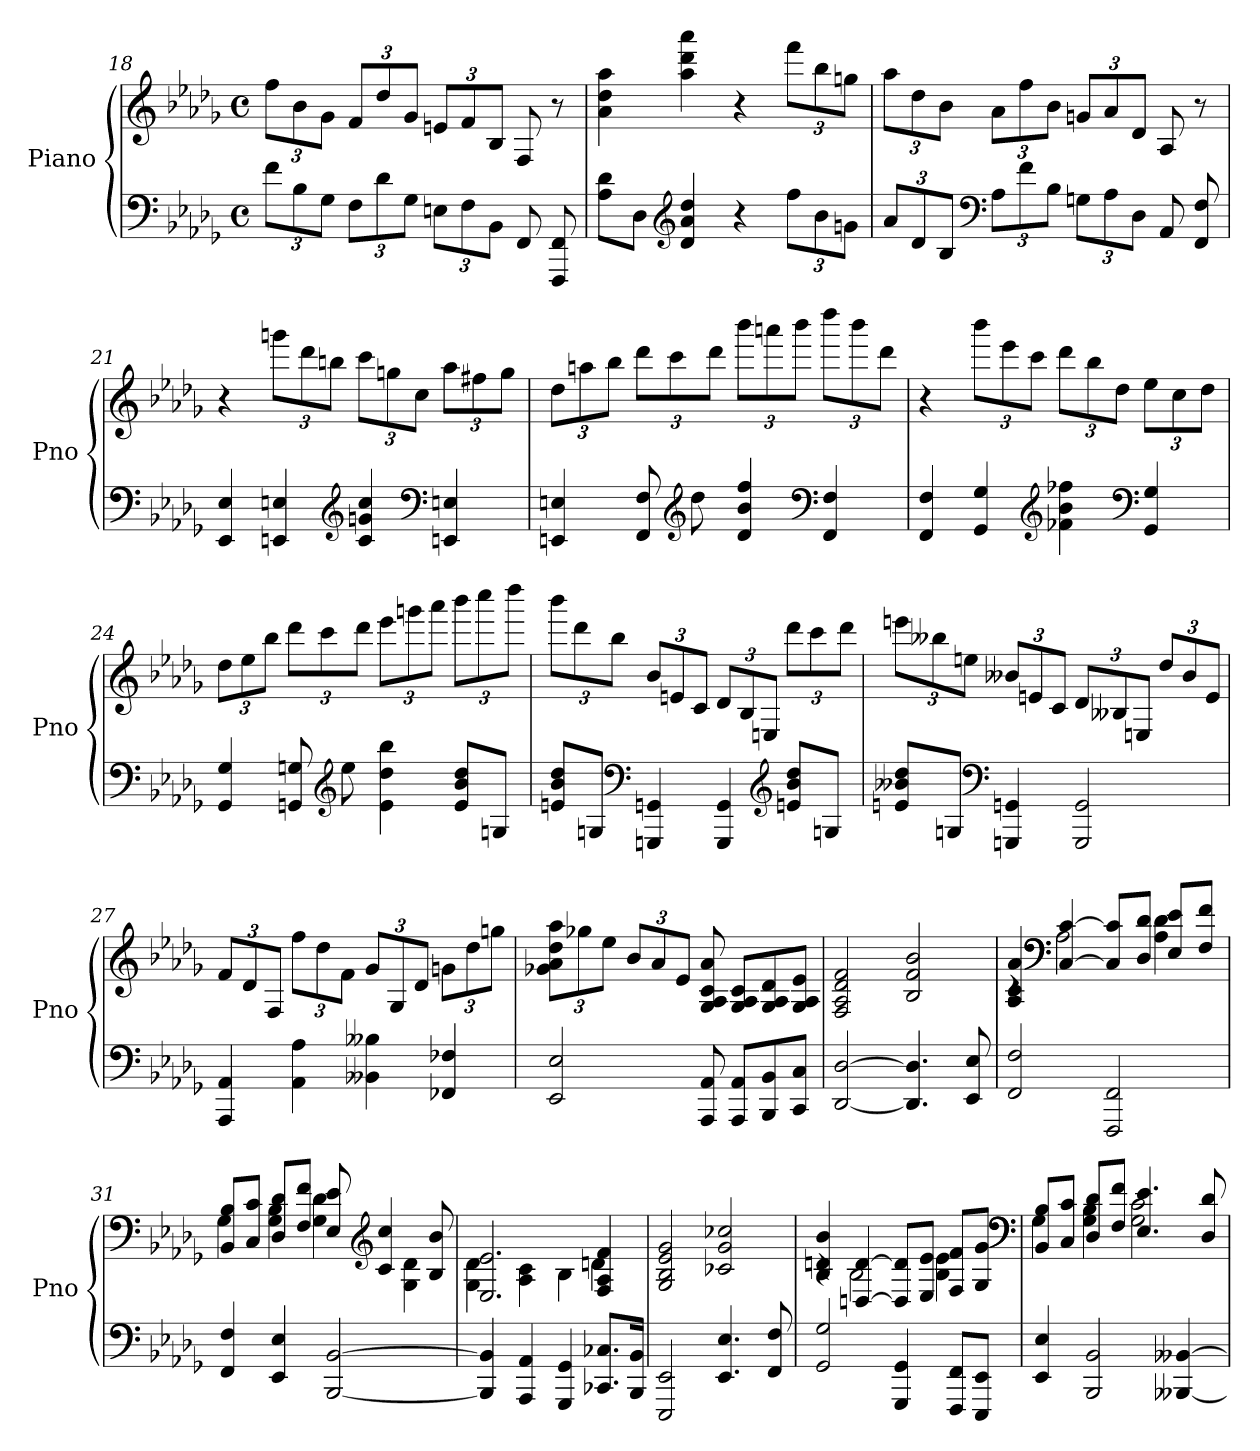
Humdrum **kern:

**kern	**kern
*part1	*part1
*staff2	*staff1
*I"Piano	*
*I'Pno	*
*clefF4	*clefG2
*k[b-e-a-d-g-]	*k[b-e-a-d-g-]
*b-:	*b-:
*M4/4	*M4/4
*met(c)	*met(c)
=18	=18
12fL	12ffL
12B-	12b-
12G-J	12g-J
12FL	12fL
12d-	12dd-
12G-J	12g-J
12EnL	12enL
12F	12f
12BB-J	12B-J
8FF	8F
8FFF 8FF	8r
=19	=19
8A- 8d-L	4a- 4dd- 4aa-
8D-J	.
*clefG2	*
4d- 4a- 4dd-	4aa- 4ddd- 4aaa-
4r	4r
12ffL	12fffL
12b-	12bb-
12gnJ	12ggnJ
=20	=20
12a-L	12aa-L
12d-	12dd-
12B-J	12b-J
*clefF4	*
12A-L	12a-L
12f	12ff
12B-J	12b-J
12GnL	12gnL
12A-	12a-
12D-J	12d-J
8AA-	8A-
8FF 8F	8r
=21	=21
4EE- 4E-	4r
4EEn 4En	12gggnL
.	12ddd-
.	12bbnJ
*clefG2	*
4c 4gn 4cc	12cccL
.	12ggn
.	12ccJ
*clefF4	*
4EEn 4En	12aa-L
.	12ff#X
.	12ggJ
=22	=22
4EEn 4En	12dd-L
.	12aan
.	12bb-J
8FF 8F	12ddd-L
.	12ccc
*clefG2	*
8dd-	.
.	12ddd-J
4d- 4b- 4ff	12bbb-L
.	12aaan
.	12bbb-J
*clefF4	*
4FF 4F	12dddd-L
.	12bbb-
.	12ddd-J
=23	=23
4FF 4F	4r
4GG- 4G-	12bbb-L
.	12eee-
.	12cccJ
*clefG2	*
4f-X 4b- 4ff-X	12ddd-L
.	12bb-
.	12dd-J
*clefF4	*
4GG- 4G-	12ee-L
.	12cc
.	12dd-J
=24	=24
4GG- 4G-	12dd-L
.	12ee-
.	12bb-J
8GGn 8Gn	12ddd-L
.	12ccc
*clefG2	*
8ee-	.
.	12ddd-J
4e- 4dd- 4bb-	12eee-L
.	12gggn
.	12aaa-J
8e- 8b- 8dd-L	12bbb-L
.	12cccc
8GnJ	.
.	12dddd-J
=25	=25
8en 8b- 8dd-L	12bbb-L
.	12ddd-
8GnJ	.
.	12bb-J
*clefF4	*
4GGGn 4GGn	12b-L
.	12en
.	12cJ
4GGG 4GG	12d-L
.	12B-
.	12EnJ
*clefG2	*
8en 8b- 8dd-L	12ddd-L
.	12ccc
8GnJ	.
.	12ddd-J
=26	=26
8en 8b--X 8dd-L	12eeenL
.	12bb--X
8GnJ	.
.	12eenJ
*clefF4	*
4GGGn 4GGn	12b--XL
.	12en
.	12cJ
2GGG 2GG	12d-L
.	12B--X
.	12EnJ
.	12dd-L
.	12b--
.	12eJ
=27	=27
4AAA- 4AA-	12fL
.	12d-
.	12FJ
4AA- 4A-	12ffL
.	12dd-
.	12fJ
4BB--X 4B--X	12g-L
.	12G-
.	12d-J
4FF-X 4F-X	12gnL
.	12dd-
.	12ggnJ
=28	=28
2EE- 2E-	12g-X 12a- 12dd- 12aa-L
.	12gg-X
.	12ee-J
.	12b-L
.	12a-
.	12e-J
8AAA- 8AA-	8G- 8A- 8c 8a-
8AAA- 8AA-L	8G- 8A- 8cL
8BBB- 8BB-	8G- 8A- 8d-
8CC 8CJ	8G- 8A- 8e-J
=29	=29
[2DD- [2D-	2F 2A- 2d- 2f
4.DD-] 4.D-]	2B- 2f 2b-
8EE- 8E-	.
=30	=30
*	*^
2FF 2F	4A- 4c 4a-	4rc
*	*clefF4	*
.	[4C [4c	2A-
2FFF 2FF	8C] 8c]L	.
.	8D- 8d-J	.
.	8E- 8e-L	4A- 4d-
.	8F 8fJ	.
=31	=31	=31
4FF 4F	8BB- 8B-L	4G-
.	8C 8cJ	.
4EE- 4E-	8D- 8d-L	4G- 4B-
.	8F 8fJ	.
[2BBB- [2BB-	8E- 8e-	4G- 4d-
*	*clefG2	*
.	4c 4cc	.
.	.	4G- 4d-
.	8B- 8b-	.
=32	=32	=32
4BBB-] 4BB-]	2.E- 2.e-	4G- 4d-
4AAA- 4AA-	.	4A- 4c
4GGG- 4GG-	.	4B-
8.CC-X 8.C-XL	4F 4A- 4f	4dn
16BBB- 16BB-Jk	.	.
*	*v	*v
=33	=33
2EEE- 2EE-	2G- 2B- 2e- 2g-
4.EE- 4.E-	2c-X 2g- 2cc-X
8FF 8F	.
=34	=34
*	*^
2GG- 2G-	4B- 4dn 4b-	4rc
.	[4Dn [4d	2B-
4GGG- 4GG-	8D] 8d]L	.
.	8E- 8e-J	.
8FFF 8FFL	8F 8fL	4B- 4e-
8EEE- 8EE-J	8G- 8g-J	.
*	*clefF4	*
=35	=35	=35
4EE- 4E-	8BB- 8B-L	4G-
.	8C 8cJ	.
2BBB- 2BB-	8D- 8d-L	4G- 4B-
.	8F 8fJ	.
.	4.E- 4.e-	2G- 2c
[4BBB--X [4BB--X	.	.
.	8D- 8d-	.
*	*v	*v
=	=
*-	*-
